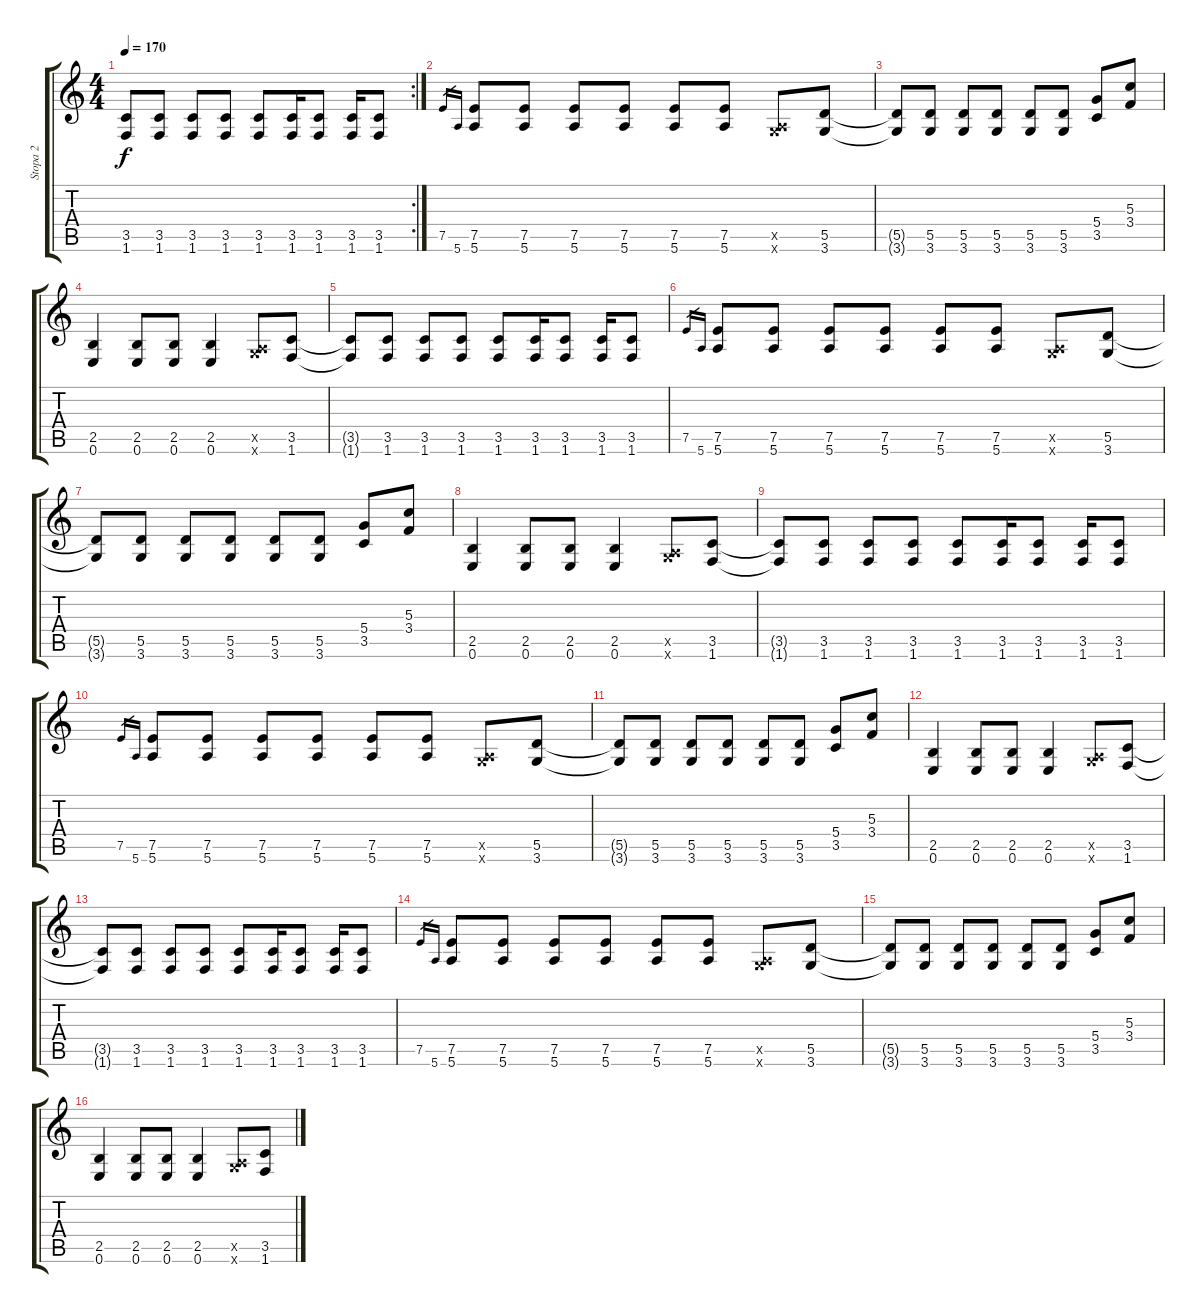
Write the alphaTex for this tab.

\track ("Stopa 2" "Stopa 2") {instrument electricguitarclean}
\staff {score tabs}
\tuning (E4 B3 G3 D3 A2 E2) {hide}
\rc 2
\ts (4 4)
\tempo 170
\clef g2
\ks c
(3.5{t} 1.6{t}).8{dy f} (3.5 1.6).8 (3.5 1.6).8 (3.5 1.6).8 (3.5 1.6).8 (3.5 1.6).16 (3.5 1.6).8 (3.5 1.6).16 (3.5 1.6).8 |
7.5.16{gr} 5.6.16{gr} (7.5 5.6).8{instrument distortionguitar} (7.5 5.6).8 (7.5 5.6).8 (7.5 5.6).8 (7.5 5.6).8 (7.5 5.6).8 (0.5{x} 3.6{x}).8 (5.5 3.6).8 |
(5.5{t} 3.6{t}).8 (5.5 3.6).8 (5.5 3.6).8 (5.5 3.6).8 (5.5 3.6).8 (5.5 3.6).8 (5.4 3.5).8 (5.3 3.4).8 |
(2.5 0.6).4 (2.5 0.6).8 (2.5 0.6).8 (2.5 0.6).4 (0.5{x} 3.6{x}).8 (3.5 1.6).8 |
(3.5{t} 1.6{t}).8 (3.5 1.6).8 (3.5 1.6).8 (3.5 1.6).8 (3.5 1.6).8 (3.5 1.6).16 (3.5 1.6).8 (3.5 1.6).16 (3.5 1.6).8 |
7.5.16{gr} 5.6.16{gr} (7.5 5.6).8{instrument distortionguitar} (7.5 5.6).8 (7.5 5.6).8 (7.5 5.6).8 (7.5 5.6).8 (7.5 5.6).8 (0.5{x} 3.6{x}).8 (5.5 3.6).8 |
(5.5{t} 3.6{t}).8 (5.5 3.6).8 (5.5 3.6).8 (5.5 3.6).8 (5.5 3.6).8 (5.5 3.6).8 (5.4 3.5).8 (5.3 3.4).8 |
(2.5 0.6).4 (2.5 0.6).8 (2.5 0.6).8 (2.5 0.6).4 (0.5{x} 3.6{x}).8 (3.5 1.6).8 |
(3.5{t} 1.6{t}).8 (3.5 1.6).8 (3.5 1.6).8 (3.5 1.6).8 (3.5 1.6).8 (3.5 1.6).16 (3.5 1.6).8 (3.5 1.6).16 (3.5 1.6).8 |
7.5.16{gr} 5.6.16{gr} (7.5 5.6).8{instrument distortionguitar} (7.5 5.6).8 (7.5 5.6).8 (7.5 5.6).8 (7.5 5.6).8 (7.5 5.6).8 (0.5{x} 3.6{x}).8 (5.5 3.6).8 |
(5.5{t} 3.6{t}).8 (5.5 3.6).8 (5.5 3.6).8 (5.5 3.6).8 (5.5 3.6).8 (5.5 3.6).8 (5.4 3.5).8 (5.3 3.4).8 |
(2.5 0.6).4 (2.5 0.6).8 (2.5 0.6).8 (2.5 0.6).4 (0.5{x} 3.6{x}).8 (3.5 1.6).8 |
(3.5{t} 1.6{t}).8 (3.5 1.6).8 (3.5 1.6).8 (3.5 1.6).8 (3.5 1.6).8 (3.5 1.6).16 (3.5 1.6).8 (3.5 1.6).16 (3.5 1.6).8 |
7.5.16{gr} 5.6.16{gr} (7.5 5.6).8{instrument distortionguitar} (7.5 5.6).8 (7.5 5.6).8 (7.5 5.6).8 (7.5 5.6).8 (7.5 5.6).8 (0.5{x} 3.6{x}).8 (5.5 3.6).8 |
(5.5{t} 3.6{t}).8 (5.5 3.6).8 (5.5 3.6).8 (5.5 3.6).8 (5.5 3.6).8 (5.5 3.6).8 (5.4 3.5).8 (5.3 3.4).8 |
(2.5 0.6).4 (2.5 0.6).8 (2.5 0.6).8 (2.5 0.6).4 (0.5{x} 3.6{x}).8 (3.5 1.6).8
